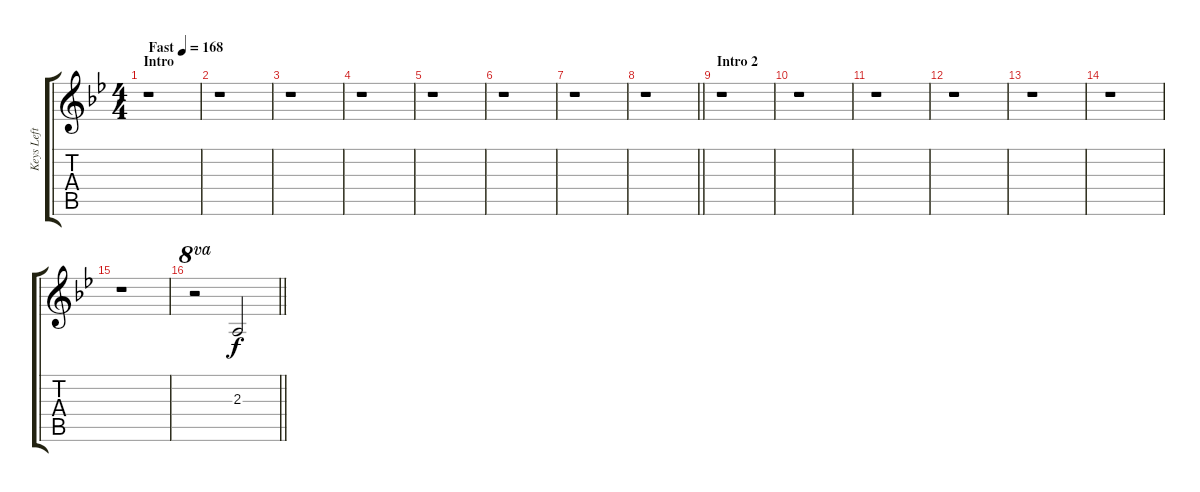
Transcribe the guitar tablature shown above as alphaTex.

\track ("Keys Left Hand" "Keys Left ") {instrument lead2sawtooth}
\staff {score tabs}
\tuning (E4 C4 G3 C3 G2 C2) {hide}
\ts (4 4)
\section ("" "Intro")
\tempo (168 "Fast")
\clef g2
\ks bb
r.1{dy f instrument lead2sawtooth} |
r.1 |
r.1 |
r.1 |
r.1 |
r.1 |
r.1 |
\barLineRight lightlight
r.1 |
\section ("" "Intro 2")
r.1 |
r.1 |
r.1 |
r.1 |
r.1 |
r.1 |
r.1 |
\barLineRight lightlight
r.2{ot 8va} 2.3.2
